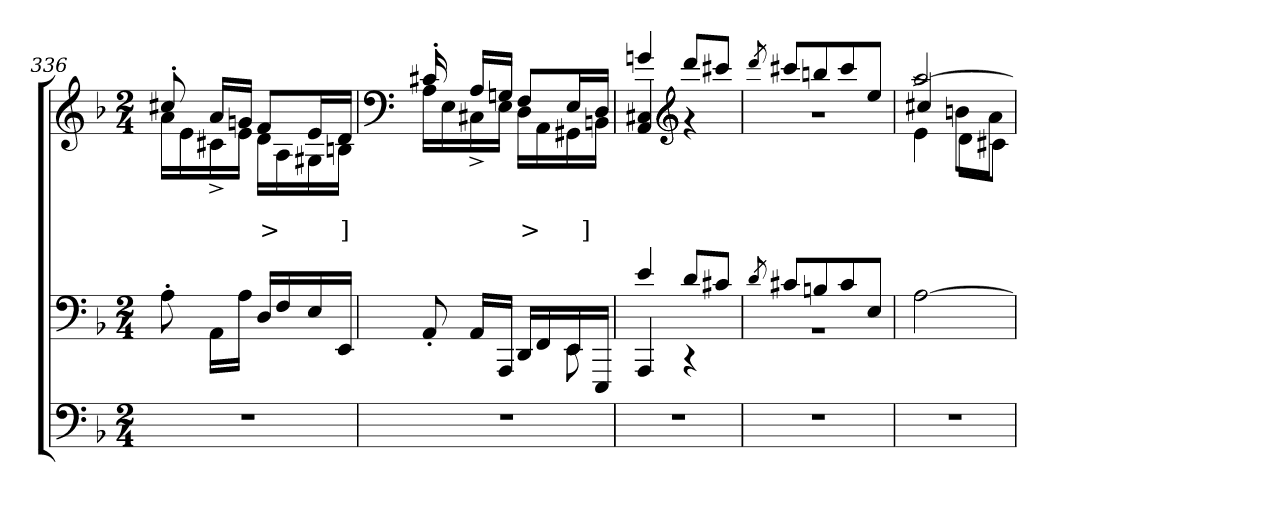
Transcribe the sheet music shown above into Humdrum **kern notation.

**kern	**kern	**kern	**text	**text
*part3	*part2	*part1	*part1	*part1
*staff3	*staff2	*staff1	*staff1	*staff1
*clefF4	*clefF4	*clefG2	*	*
*k[b-]	*k[b-]	*k[b-]	*	*
*M2/4	*M2/4	*M2/4	*	*
=336	=336	=336	=336	=336
*	*	*^	*	*
2r	8A'>	8cc#X'>	16aLL	.	.
.	.	.	16e	.	.
.	16AALL	16aLL	16c#^>	.	.
.	16AJJ	16gnJJ	16eJJ	.	.
.	16DLL	8fL	16dLL	.	>
.	16F	.	16A	.	.
.	16E	16eL	16G#X	.	.
.	16EEJJ	16dJJ	16BnJJ	.	]
=337	=337	=337	=337	=337	=337
*	*	*clefF4	*	*	*
*	*^	*	*	*	*
2r	8AA'>	4.ryy	16c#X'>	16ALL	.	.
.	.	.	16ryy	16E	.	.
.	16AALL	.	16ALL	16C#^>	.	.
.	16AAAJJ	.	16GnJJ	16EJJ	.	.
.	16DDLL	.	8FL	16DLL	.	>
.	16FF	.	.	16AA	.	.
.	16EE	8EE\	16EL	16GG#X	.	.
.	16EEEJJ	.	16DJJ	16BBnJJ	.	]
=338	=338	=338	=338	=338	=338	=338
2r	4e	4AAA/	4gn	4C#/ 4AA/	.	.
*	*	*	*clefG2	*	*	*
.	8dL	4r	8dddL	4r	.	.
.	8c#XJ	.	8ccc#XJ	.	.	.
=339	=339	=339	=339	=339	=339	=339
.	8qd/	.	8qddd/	.	.	.
2r	8c#XL	2r	8ccc#XL	2r	.	.
.	8Bn	.	8bbn	.	.	.
.	8c#	.	8ccc#	.	.	.
.	8EJ	.	8eeJ	.	.	.
*	*v	*v	*	*	*	*
=340	=340	=340	=340	=340	=340
*	*	*	*^	*	*
2r	[2A	[2aa	4cc#X/	4e^>\	.	.
.	.	.	8bnL	8d\L	.	.
.	.	.	8aJ	8c#\J	.	.
*	*	*v	*v	*v	*	*
=	=	=	=	=
*-	*-	*-	*-	*-
